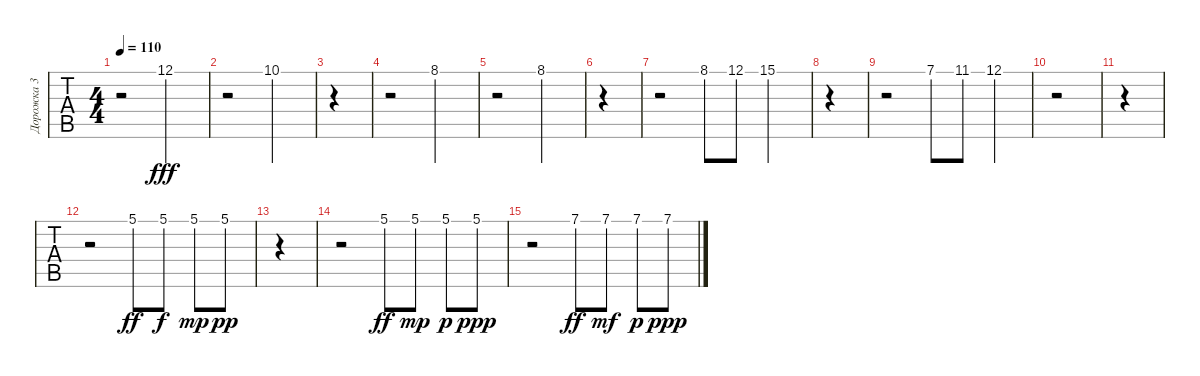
\track ("Дорожка 3" "Дорожка 3") {instrument acousticguitarsteel}
\staff {tabs}
\tuning (E4 B3 G3 D3 A2 E2) {hide}
\ts (4 4)
\tempo 110
\clef g2
\ks c
r.2{dy fff} 12.1.2 |
r.2 10.1.2 |
|
r.2 8.1.2 |
r.2 8.1.2 |
|
r.2 8.1.8 12.1.8 15.1.2 |
|
r.2 7.1.8 11.1.8 12.1.4 |
r.2 |
|
r.2 5.1.8{dy ff instrument orchestralharp} 5.1.8{dy f} 5.1.8{dy mp} 5.1.8{dy pp} |
|
r.2 5.1.8{dy ff instrument orchestralharp} 5.1.8{dy mp} 5.1.8{dy p} 5.1.8{dy ppp} |
r.2 7.1.8{dy ff} 7.1.8{dy mf} 7.1.8{dy p} 7.1.8{dy ppp}
